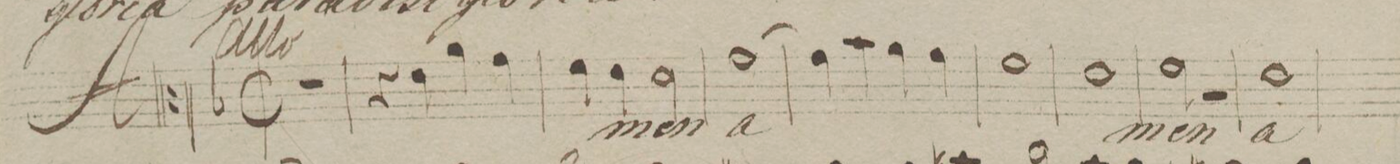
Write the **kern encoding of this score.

**kern	**text	**dynam
*I"Alt.	*	*
*clefC3	*	*
*k[b-]	*	*
*met(c|)	*	*
*M2/2	*	*
*MM180	*	*
1r	.	.
=2	=2	=2
4r	.	.
4e\	A-	.
4a\	.	.
4g\	.	.
=3	=3	=3
4f\	.	.
4e\	.	.
2d\	-men	.
=4	=4	=4
[1g	a-	.
=5	=5	=5
4g\]	.	.
4b-\	.	.
4a\	.	.
4g\	.	.
=6	=6	=6
1f	.	.
=7	=7	=7
1e	.	.
=8	=8	=8
2f\	-men	.
2r	.	.
=9	=9	=9
1e	a-	.
=10	=10	=10
*-	*-	*-
